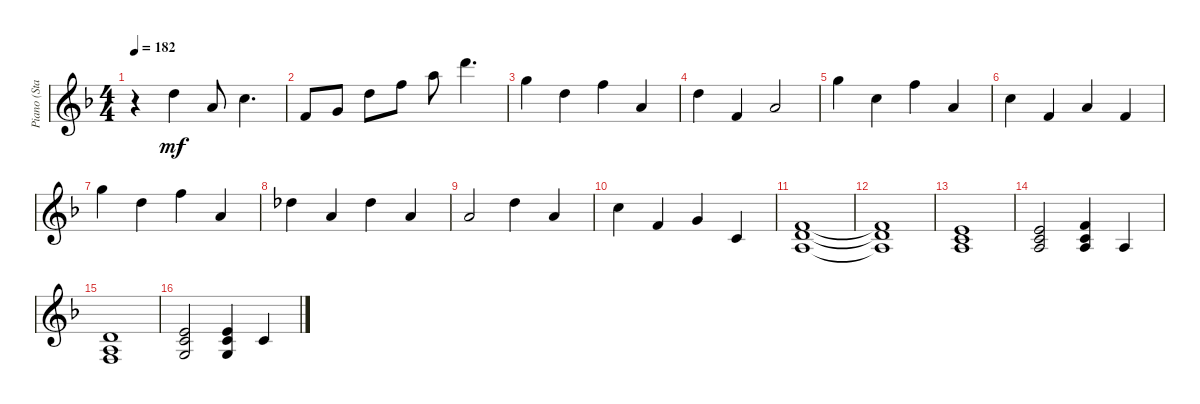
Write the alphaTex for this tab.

\track ("Piano (Staff 1)" "Piano (Sta") {instrument acousticgrandpiano}
\staff {score}
\tuning (E4 B3 G3 D3 A2 E2 B1) {hide}
\ts (4 4)
\tempo 182
\clef g2
\ks f
r.4{dy mf} 10.1.4 5.1.8 8.1.4{d} |
1.1.8 3.1.8 10.1.8 13.1.8 17.1.8 22.1.4{d} |
15.1.4 10.1.4 13.1.4 5.1.4 |
10.1.4 1.1.4 5.1.2 |
15.1.4 8.1.4 13.1.4 5.1.4 |
8.1.4 1.1.4 5.1.4 1.1.4 |
15.1.4 10.1.4 13.1.4 5.1.4 |
9.1.4 5.1.4 9.1.4 5.1.4 |
5.1.2 10.1.4 5.1.4 |
8.1.4 1.1.4 3.1.4 1.2.4 |
(1.1 3.2 2.3).1 |
(1.1{t} 3.2{t} 2.3{t}).1 |
(0.1 1.2 2.3).1 |
(0.1 1.2 2.3).2 (1.1 1.2 2.3).4 2.3.4 |
(3.2 2.3 3.4).1 |
(0.1 1.2 0.3).2 (0.1 1.2 0.3).4 1.2.4
